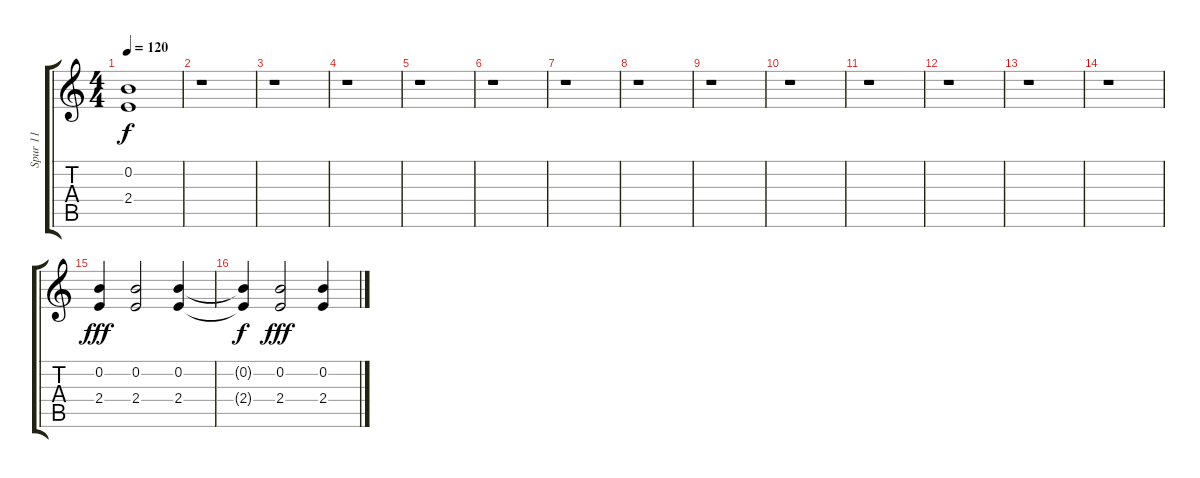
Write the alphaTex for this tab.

\track ("Spur 11" "Spur 11") {instrument overdrivenguitar}
\staff {score tabs}
\tuning (E4 B3 G3 D3 A2 E2) {hide}
\ts (4 4)
\tempo 120
\clef g2
\ks c
(0.2{t} 2.4{t}).1{dy f} |
r.1 |
r.1 |
r.1 |
r.1 |
r.1 |
r.1 |
r.1 |
r.1 |
r.1 |
r.1 |
r.1 |
r.1 |
r.1 |
(0.2 2.4).4{dy fff} (0.2 2.4).2 (0.2 2.4).4 |
(0.2{t} 2.4{t}).4{dy f} (0.2 2.4).2{dy fff} (0.2 2.4).4
